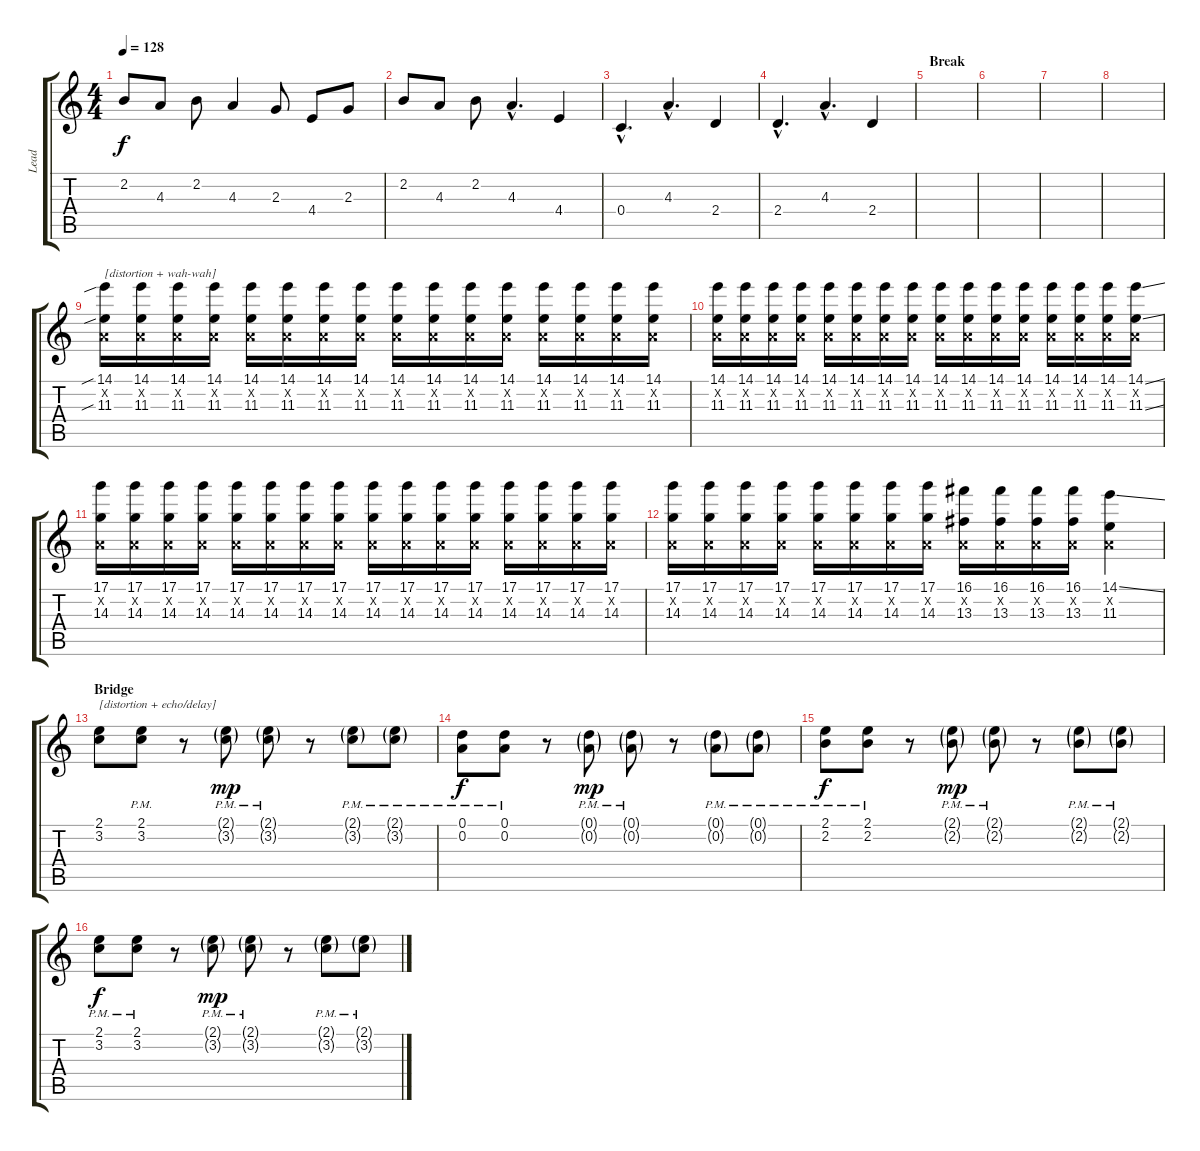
\track ("Lead" "Lead") {instrument distortionguitar}
\staff {score tabs}
\tuning (D4 A3 F3 C3 G2 C2) {hide}
\ts (4 4)
\tempo 128
\clef g2
\ks c
2.2.8{dy f} 4.3.8 2.2.8 4.3.4 2.3.8 4.4.8 2.3.8 |
2.2.8 4.3.8 2.2.8 4.3{hac}.4{d} 4.4.4 |
0.4{hac}.4{d} 4.3{hac}.4{d} 2.4.4 |
2.4{hac}.4{d} 4.3{hac}.4{d} 2.4.4 |
\section ("" "Break")
|
|
|
|
(14.1{sib} 0.2{x} 11.3{sib}).16{txt "[distortion + wah-wah]"} (14.1 0.2{x} 11.3).16 (14.1 0.2{x} 11.3).16 (14.1 0.2{x} 11.3).16 (14.1 0.2{x} 11.3).16 (14.1 0.2{x} 11.3).16 (14.1 0.2{x} 11.3).16 (14.1 0.2{x} 11.3).16 (14.1 0.2{x} 11.3).16 (14.1 0.2{x} 11.3).16 (14.1 0.2{x} 11.3).16 (14.1 0.2{x} 11.3).16 (14.1 0.2{x} 11.3).16 (14.1 0.2{x} 11.3).16 (14.1 0.2{x} 11.3).16 (14.1 0.2{x} 11.3).16 |
(14.1 0.2{x} 11.3).16 (14.1 0.2{x} 11.3).16 (14.1 0.2{x} 11.3).16 (14.1 0.2{x} 11.3).16 (14.1 0.2{x} 11.3).16 (14.1 0.2{x} 11.3).16 (14.1 0.2{x} 11.3).16 (14.1 0.2{x} 11.3).16 (14.1 0.2{x} 11.3).16 (14.1 0.2{x} 11.3).16 (14.1 0.2{x} 11.3).16 (14.1 0.2{x} 11.3).16 (14.1 0.2{x} 11.3).16 (14.1 0.2{x} 11.3).16 (14.1 0.2{x} 11.3).16 (14.1{ss} 0.2{x} 11.3{ss}).16 |
(17.1 0.2{x} 14.3).16 (17.1 0.2{x} 14.3).16 (17.1 0.2{x} 14.3).16 (17.1 0.2{x} 14.3).16 (17.1 0.2{x} 14.3).16 (17.1 0.2{x} 14.3).16 (17.1 0.2{x} 14.3).16 (17.1 0.2{x} 14.3).16 (17.1 0.2{x} 14.3).16 (17.1 0.2{x} 14.3).16 (17.1 0.2{x} 14.3).16 (17.1 0.2{x} 14.3).16 (17.1 0.2{x} 14.3).16 (17.1 0.2{x} 14.3).16 (17.1 0.2{x} 14.3).16 (17.1 0.2{x} 14.3).16 |
(17.1 0.2{x} 14.3).16 (17.1 0.2{x} 14.3).16 (17.1 0.2{x} 14.3).16 (17.1 0.2{x} 14.3).16 (17.1 0.2{x} 14.3).16 (17.1 0.2{x} 14.3).16 (17.1 0.2{x} 14.3).16 (17.1 0.2{x} 14.3).16 (16.1 0.2{x} 13.3).16 (16.1 0.2{x} 13.3).16 (16.1 0.2{x} 13.3).16 (16.1 0.2{x} 13.3).16 (14.1{ss} 0.2{x} 11.3).4 |
\section ("" "Bridge")
(2.1 3.2).8{txt "[distortion + echo/delay]"} (2.1{pm} 3.2{pm}).8 r.8 (2.1{g pm} 3.2{g pm}).8{dy mp} (2.1{g pm} 3.2{g pm}).8 r.8 (2.1{g pm} 3.2{g pm}).8 (2.1{g pm} 3.2{g pm}).8 |
(0.1{pm} 0.2{pm}).8{dy f} (0.1{pm} 0.2{pm}).8 r.8 (0.1{g pm} 0.2{g pm}).8{dy mp} (0.1{g pm} 0.2{g pm}).8 r.8 (0.1{g pm} 0.2{g pm}).8 (0.1{g pm} 0.2{g pm}).8 |
(2.1{pm} 2.2{pm}).8{dy f} (2.1{pm} 2.2{pm}).8 r.8 (2.1{g pm} 2.2{g pm}).8{dy mp} (2.1{g pm} 2.2{g pm}).8 r.8 (2.1{g pm} 2.2{g pm}).8 (2.1{g pm} 2.2{g pm}).8 |
(2.1{pm} 3.2{pm}).8{dy f} (2.1{pm} 3.2{pm}).8 r.8 (2.1{g pm} 3.2{g pm}).8{dy mp} (2.1{g pm} 3.2{g pm}).8 r.8 (2.1{g pm} 3.2{g pm}).8 (2.1{g pm} 3.2{g pm}).8
